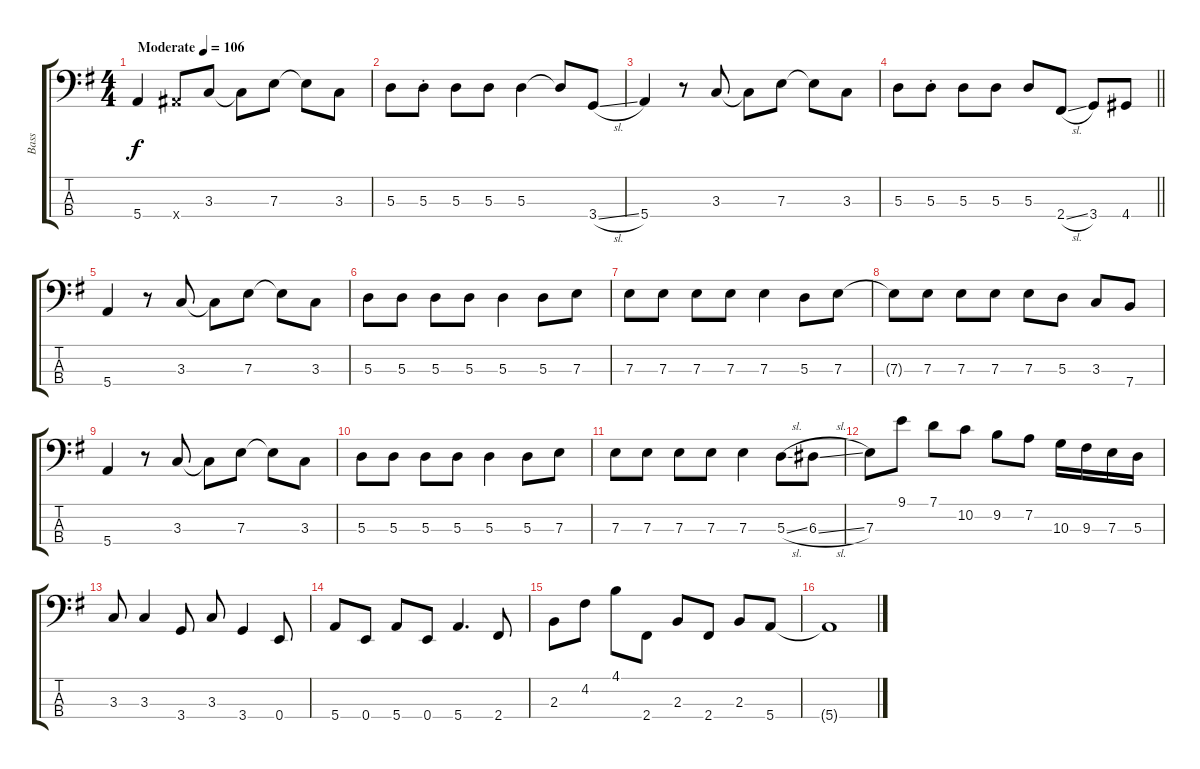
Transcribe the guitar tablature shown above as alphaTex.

\track ("Bass" "Bass") {instrument electricbassfinger}
\staff {score tabs}
\tuning (G2 D2 A1 E1) {hide}
\ts (4 4)
\tempo (106 "Moderate")
\clef f4
\ks g
5.4.4{dy f instrument electricbassfinger} 6.4{x}.8 3.3.8 3.3{t}.8 7.3.8 7.3{t}.8 3.3.8 |
5.3.8 5.3{st}.8 5.3.8 5.3.8 5.3.4 5.3{t}.8 3.4{sl}.8 |
5.4.4 r.8 3.3.8 3.3{t}.8 7.3.8 7.3{t}.8 3.3.8 |
\barLineRight lightlight
5.3.8 5.3{st}.8 5.3.8 5.3.8 5.3.8 2.4{sl}.8 3.4.8 4.4.8 |
5.4.4 r.8 3.3.8 3.3{t}.8 7.3.8 7.3{t}.8 3.3.8 |
5.3.8 5.3.8 5.3.8 5.3.8 5.3.4 5.3.8 7.3.8 |
7.3.8 7.3.8 7.3.8 7.3.8 7.3.4 5.3.8 7.3.8 |
7.3{t}.8 7.3.8 7.3.8 7.3.8 7.3.8 5.3.8 3.3.8 7.4.8 |
5.4.4 r.8 3.3.8 3.3{t}.8 7.3.8 7.3{t}.8 3.3.8 |
5.3.8 5.3.8 5.3.8 5.3.8 5.3.4 5.3.8 7.3.8 |
7.3.8 7.3.8 7.3.8 7.3.8 7.3.4 5.3{sl}.8 6.3{sl}.8 |
7.3.8 9.1.8 7.1.8 10.2.8 9.2.8 7.2.8 10.3.16 9.3.16 7.3.16 5.3.16 |
3.3.8 3.3.4 3.4.8 3.3.8 3.4.4 0.4.8 |
5.4.8 0.4.8 5.4.8 0.4.8 5.4.4{d} 2.4.8 |
2.3.8 4.2.8 4.1.8 2.4.8 2.3.8 2.4.8 2.3.8 5.4.8 |
5.4{t}.1
